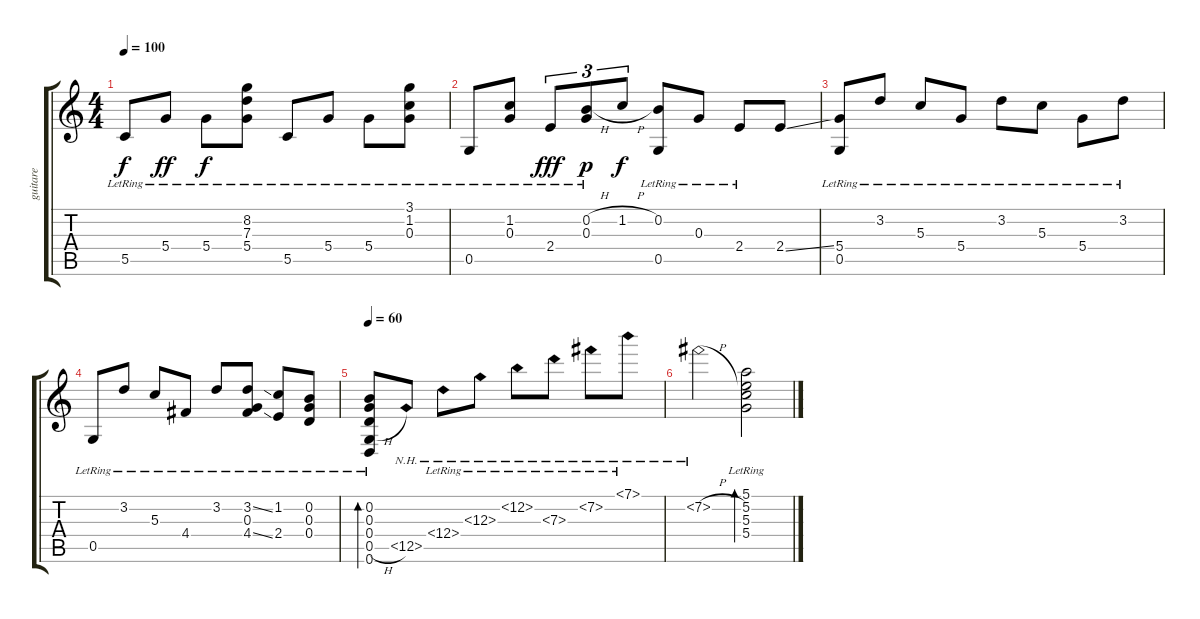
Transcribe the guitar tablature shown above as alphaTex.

\track ("guitare" "guitare") {instrument acousticguitarsteel}
\staff {score tabs}
\tuning (E4 B3 G3 D3 G2 D2) {hide}
\ts (4 4)
\tempo 100
\clef g2
\ks c
5.5{lr}.8{dy f} 5.4{lr}.8{dy ff} 5.4{lr}.8{dy f} (8.2{lr} 7.3{lr} 5.4{lr}).8 5.5{lr}.8 5.4{lr}.8 5.4{lr}.8 (3.1{lr} 1.2{lr} 0.3{lr}).8 |
0.5{lr}.8 (1.2{lr} 0.3{lr}).8 2.4{lr}.8{tu (3 2) dy fff} (0.2{h} 0.3{lr}).8{tu (3 2) dy p} 1.2{h}.8{tu (3 2) dy f} (0.2{lr} 0.5{lr}).8 0.3{lr}.8 2.4{lr}.8 2.4{ss}.8 |
(5.4{lr} 0.5{lr}).8 3.2{lr}.8 5.3{lr}.8 5.4{lr}.8 3.2{lr}.8 5.3{lr}.8 5.4{lr}.8 3.2{lr}.8 |
0.5{lr}.8 3.2{lr}.8 5.3{lr}.8 4.4{lr}.8 3.2{lr}.8 (3.2{ss} 0.3{lr} 4.4{ss}).8 (1.2{lr} 2.4{lr}).8 (0.2{lr} 0.3{lr} 0.4{lr}).8 |
\tempo 60
(0.2{lr} 0.3{lr} 0.4{lr} 0.5{h} 0.6{lr}).8{bd 480} 12.5{nh}.8 12.4{nh lr}.8 12.3{nh lr}.8 12.2{nh lr}.8 7.3{nh lr}.8 7.2{nh lr}.8 7.1{nh lr}.8 |
7.2{nh h}.2 (5.1{lr} 5.2{lr} 5.3{lr} 5.4{lr}).2{bd 480}
